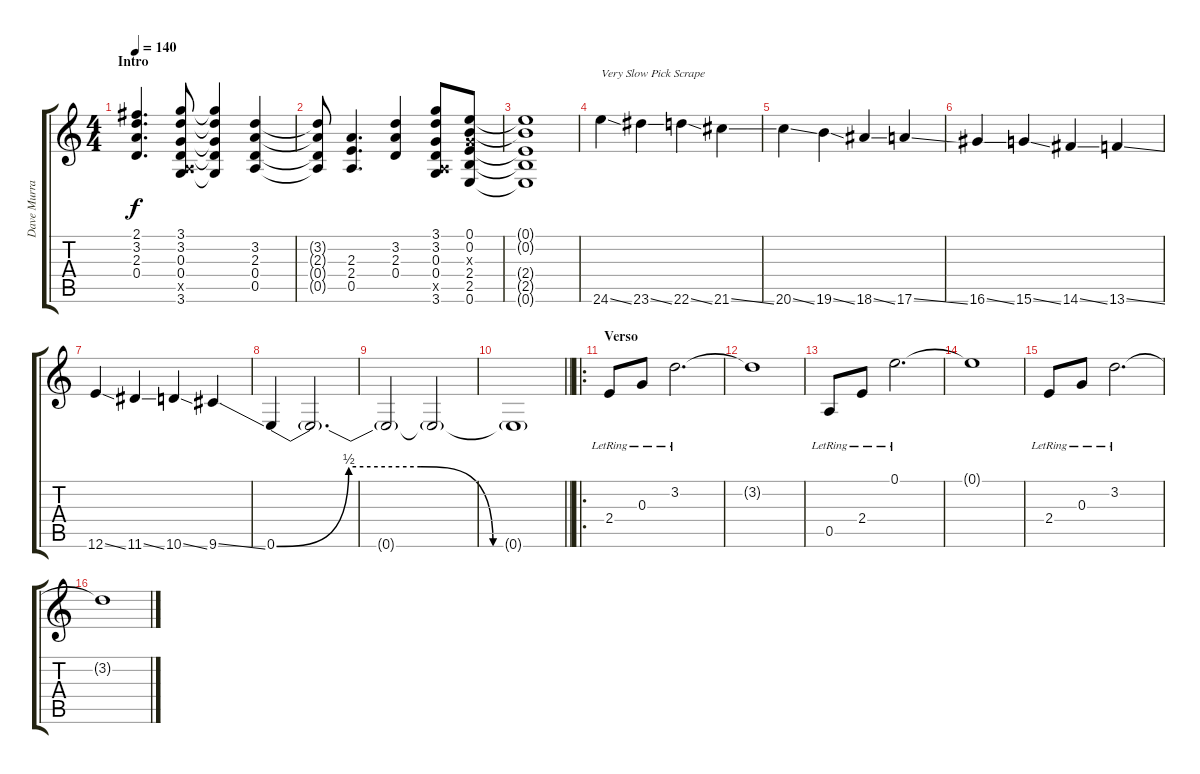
\track ("Dave Murray" "Dave Murra") {instrument distortionguitar}
\staff {score tabs}
\tuning (E4 B3 G3 D3 A2 E2) {hide}
\ts (4 4)
\section ("" "Intro")
\tempo 140
\clef g2
\ks c
(2.1 3.2 2.3 0.4).4{d dy f instrument distortionguitar} (3.1 3.2 0.3 0.4 0.5{x} 3.6).8 (3.1{t} 3.2{t} 0.3{t} 0.4{t} 3.6{t}).4 (3.2 2.3 0.4 0.5).4 |
(3.2{t} 2.3{t} 0.4{t} 0.5{t}).8 (2.3 2.4 0.5).4{d} (3.2 2.3 0.4).4 (3.1 3.2 0.3 0.4 0.5{x} 3.6).8 (0.1 0.2 0.3{x} 2.4 2.5 0.6).8 |
(0.1{t} 0.2{t} 2.4{t} 2.5{t} 0.6{t}).1 |
24.6{ss}.4{txt "Very Slow Pick Scrape"} 23.6{ss}.4 22.6{ss}.4 21.6{ss}.4 |
20.6{ss}.4 19.6{ss}.4 18.6{ss}.4 17.6{ss}.4 |
16.6{ss}.4 15.6{ss}.4 14.6{ss}.4 13.6{ss}.4 |
12.6{ss}.4 11.6{ss}.4 10.6{ss}.4 9.6{ss}.4 |
0.6{be (custom 0 0 15 2 30 2 45 0 60 0)}.4 0.6{t}.2{d} |
0.6{t}.2 0.6{t}.2 |
\barLineRight lightlight
0.6{t}.1 |
\ro
\section ("" "Verso")
2.4{lr}.8{instrument overdrivenguitar} 0.3{lr}.8 3.2{lr}.2{d} |
3.2{t}.1 |
0.5{lr}.8 2.4{lr}.8 0.1{lr}.2{d} |
0.1{t}.1 |
2.4{lr}.8 0.3{lr}.8 3.2{lr}.2{d} |
3.2{t}.1
